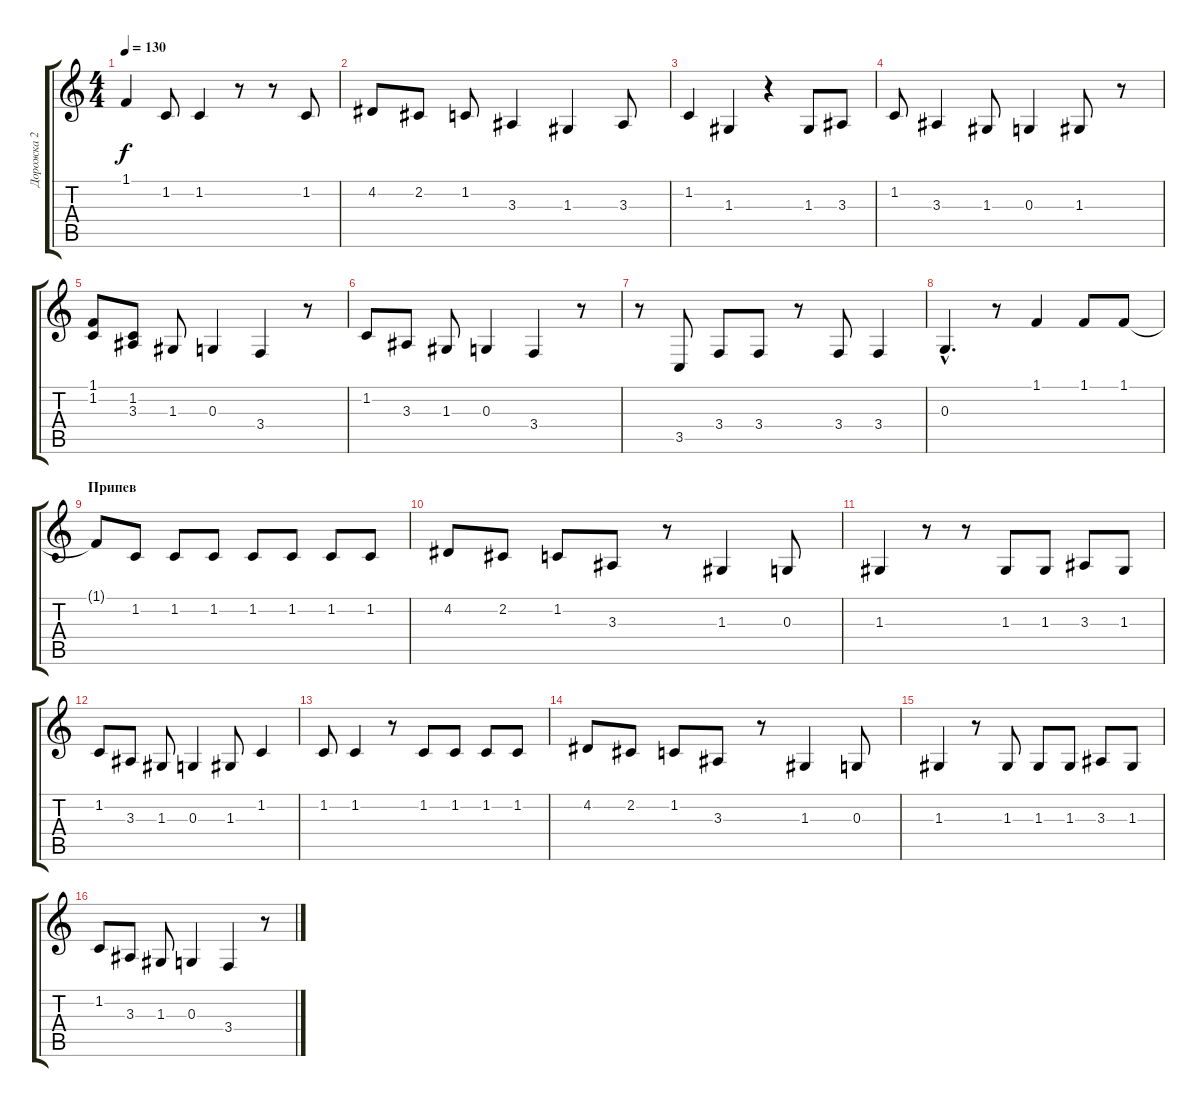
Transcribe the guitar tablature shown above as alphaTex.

\track ("Дорожка 2" "Дорожка 2") {instrument altosax}
\staff {score tabs}
\tuning (E4 B3 G3 D3 A2 E2) {hide}
\ts (4 4)
\tempo 130
\clef g2
\ks c
1.1.4{dy f} 1.2.8 1.2.4 r.8 r.8 1.2.8 |
4.2.8 2.2.8 1.2.8 3.3.4 1.3.4 3.3.8 |
1.2.4 1.3.4 r.4 1.3.8 3.3.8 |
1.2.8 3.3.4 1.3.8 0.3.4 1.3.8 r.8 |
(1.1 1.2).8 (1.2 3.3).8 1.3.8 0.3.4 3.4.4 r.8 |
1.2.8 3.3.8 1.3.8 0.3.4 3.4.4 r.8 |
r.8 3.5.8 3.4.8 3.4.8 r.8 3.4.8 3.4.4 |
0.3{hac}.4{d} r.8 1.1.4 1.1.8 1.1.8 |
\section ("" "Припев")
1.1{t}.8 1.2.8 1.2.8 1.2.8 1.2.8 1.2.8 1.2.8 1.2.8 |
4.2.8 2.2.8 1.2.8 3.3.8 r.8 1.3.4 0.3.8 |
1.3.4 r.8 r.8 1.3.8 1.3.8 3.3.8 1.3.8 |
1.2.8 3.3.8 1.3.8 0.3.4 1.3.8 1.2.4 |
1.2.8 1.2.4 r.8 1.2.8 1.2.8 1.2.8 1.2.8 |
4.2.8 2.2.8 1.2.8 3.3.8 r.8 1.3.4 0.3.8 |
1.3.4 r.8 1.3.8 1.3.8 1.3.8 3.3.8 1.3.8 |
1.2.8 3.3.8 1.3.8 0.3.4 3.4.4 r.8
